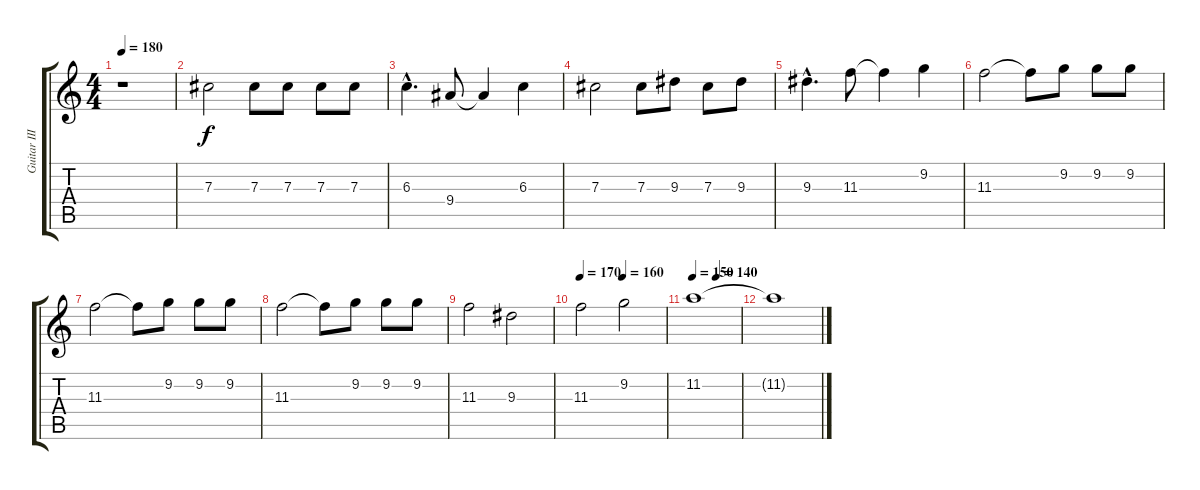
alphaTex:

\track ("Guitar III" "Guitar III") {instrument distortionguitar}
\staff {score tabs}
\tuning (Eb4 Bb3 Gb3 Db3 Ab2 Db2) {hide}
\ts (4 4)
\tempo 180
\clef g2
\ks c
r.1{dy f} |
7.3.2 7.3.8 7.3.8 7.3.8 7.3.8 |
6.3{hac}.4{d} 9.4.8 9.4{t}.4 6.3.4 |
7.3.2 7.3.8 9.3.8 7.3.8 9.3.8 |
9.3{hac}.4{d} 11.3.8 11.3{t}.4 9.2.4 |
11.3.2 11.3{t}.8 9.2.8 9.2.8 9.2.8 |
11.3.2 11.3{t}.8 9.2.8 9.2.8 9.2.8 |
11.3.2 11.3{t}.8 9.2.8 9.2.8 9.2.8 |
11.3.2 9.3.2 |
\tempo 170
\tempo (160 0.5)
11.3.2 9.2.2 |
\tempo 150
\tempo (140 0.5)
11.2.1 |
11.2{t}.1
